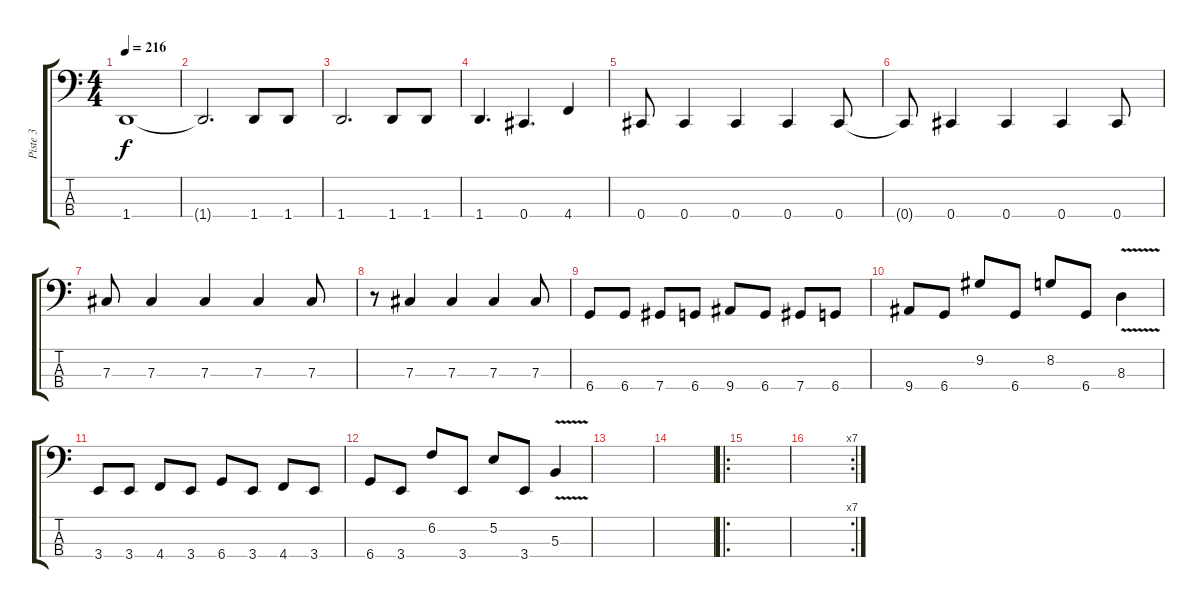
\track ("Piste 3" "Piste 3") {instrument electricbasspick}
\staff {score tabs}
\tuning (E2 B1 Gb1 Db1) {hide}
\ts (4 4)
\tempo 216
\clef f4
\ks c
1.4.1{dy f} |
1.4{t}.2{d} 1.4.8 1.4.8 |
1.4.2{d} 1.4.8 1.4.8 |
1.4.4{d} 0.4.4{d} 4.4.4 |
0.4.8 0.4.4 0.4.4 0.4.4 0.4.8 |
0.4{t}.8 0.4.4 0.4.4 0.4.4 0.4.8 |
7.3.8 7.3.4 7.3.4 7.3.4 7.3.8 |
r.8 7.3.4 7.3.4 7.3.4 7.3.8 |
6.4.8 6.4.8 7.4.8 6.4.8 9.4.8 6.4.8 7.4.8 6.4.8 |
9.4.8 6.4.8 9.2.8 6.4.8 8.2.8 6.4.8 8.3{v}.4 |
3.4.8 3.4.8 4.4.8 3.4.8 6.4.8 3.4.8 4.4.8 3.4.8 |
6.4.8 3.4.8 6.2.8 3.4.8 5.2.8 3.4.8 5.3{v}.4 |
|
|
\ro
|
\rc 7
